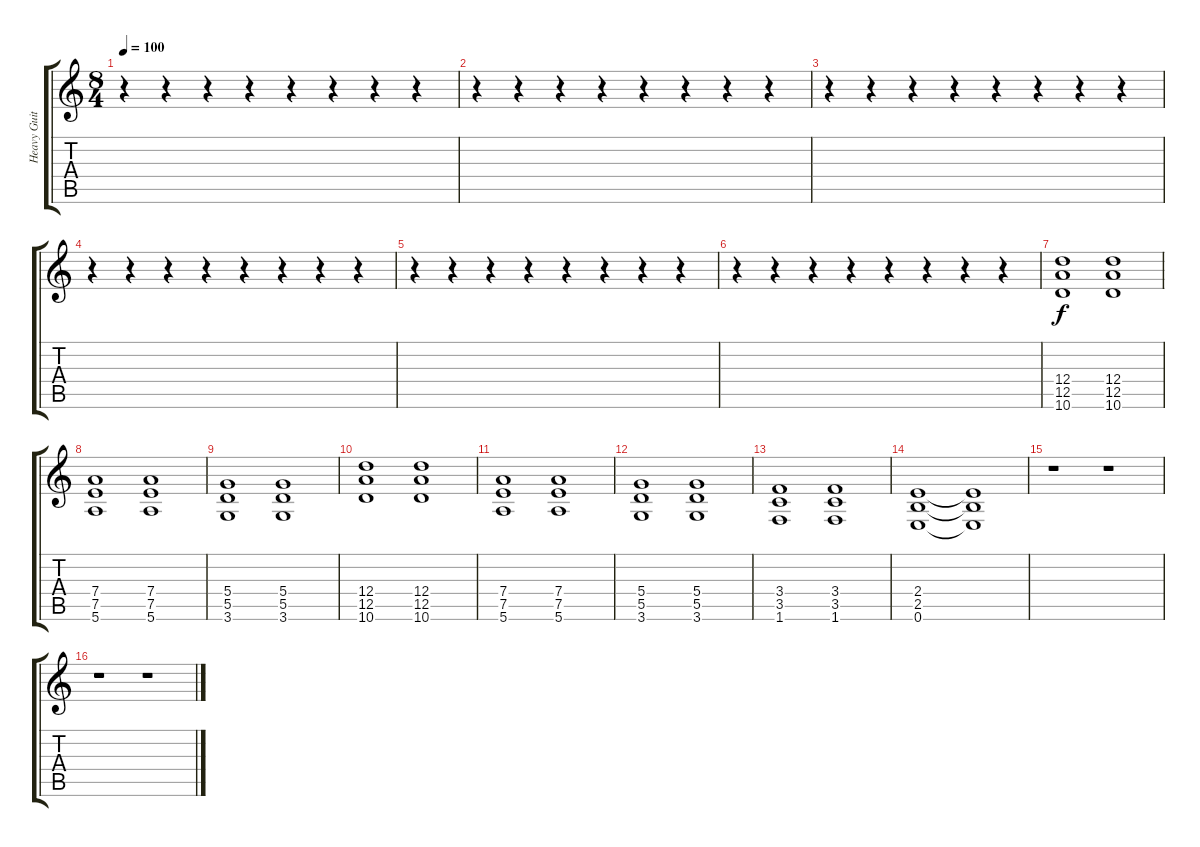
\track ("Heavy Guitar2" "Heavy Guit") {instrument distortionguitar}
\staff {score tabs}
\tuning (E4 B3 G3 D3 A2 E2) {hide}
\ts (8 4)
\tempo 100
\clef g2
\ks c
r.4{dy f instrument distortionguitar} r.4 r.4 r.4 r.4 r.4 r.4 r.4 |
r.4 r.4 r.4 r.4 r.4 r.4 r.4 r.4 |
r.4 r.4 r.4 r.4 r.4 r.4 r.4 r.4 |
r.4 r.4 r.4 r.4 r.4 r.4 r.4 r.4 |
r.4 r.4 r.4 r.4 r.4 r.4 r.4 r.4 |
r.4 r.4 r.4 r.4 r.4 r.4 r.4 r.4 |
(12.4 12.5 10.6).1 (12.4 12.5 10.6).1 |
(7.4 7.5 5.6).1 (7.4 7.5 5.6).1 |
(5.4 5.5 3.6).1 (5.4 5.5 3.6).1 |
(12.4 12.5 10.6).1 (12.4 12.5 10.6).1 |
(7.4 7.5 5.6).1 (7.4 7.5 5.6).1 |
(5.4 5.5 3.6).1 (5.4 5.5 3.6).1 |
(3.4 3.5 1.6).1 (3.4 3.5 1.6).1 |
(2.4 2.5 0.6).1{volume 0} (2.4{t} 2.5{t} 0.6{t}).1 |
r.1 r.1 |
r.1 r.1
